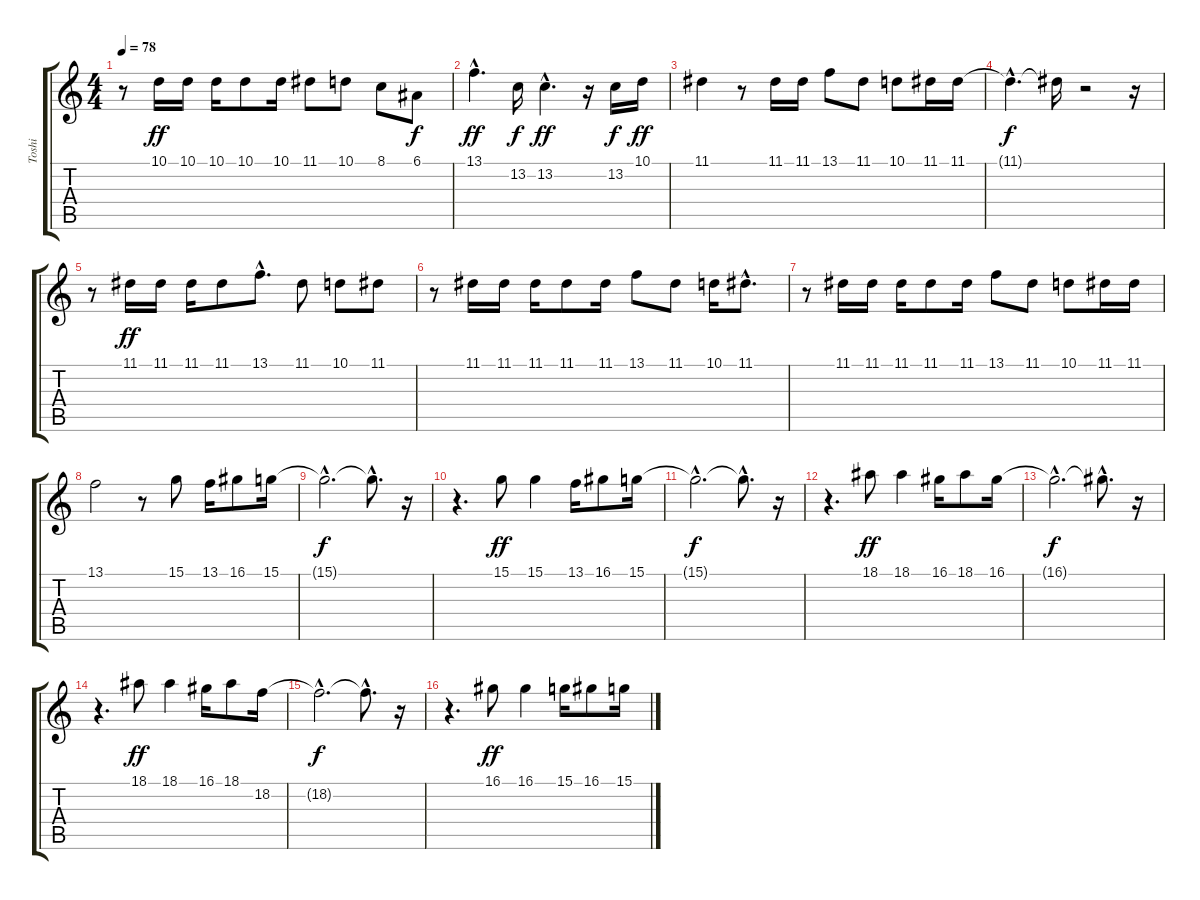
\track ("Toshi" "Toshi") {instrument tenorsax}
\staff {score tabs}
\tuning (E4 B3 G3 D3 A2 E2) {hide}
\ts (4 4)
\tempo 78
\clef g2
\ks c
r.8{dy f} 10.1.16{dy ff} 10.1.16 10.1.16 10.1.8 10.1.16 11.1.8 10.1.8 8.1.8 6.1.8{dy f} |
13.1{hac}.4{d dy ff} 13.2.16{dy f} 13.2{hac}.4{d dy ff} r.16 13.2.16{dy f} 10.1.16{dy ff} |
11.1.4 r.8 11.1.16 11.1.16 13.1.8 11.1.8 10.1.8 11.1.16 11.1.16 |
11.1{hac t}.4{d dy f} 11.1{t}.16 r.2 r.16 |
r.8 11.1.16{dy ff} 11.1.16 11.1.16 11.1.8 13.1{hac}.8{d} 11.1.8 10.1.8 11.1.8 |
r.8 11.1.16 11.1.16 11.1.16 11.1.8 11.1.16 13.1.8 11.1.8 10.1.16 11.1{hac}.8{d} |
r.8 11.1.16 11.1.16 11.1.16 11.1.8 11.1.16 13.1.8 11.1.8 10.1.8 11.1.16 11.1.16 |
13.1.2 r.8 15.1.8 13.1.16 16.1.8 15.1.16 |
15.1{hac t}.2{d dy f} 15.1{hac t}.8{d} r.16 |
r.4{d} 15.1.8{dy ff} 15.1.4 13.1.16 16.1.8 15.1.16 |
15.1{hac t}.2{d dy f} 15.1{hac t}.8{d} r.16 |
r.4{d} 18.1.8{dy ff} 18.1.4 16.1.16 18.1.8 16.1.16 |
16.1{hac t}.2{d dy f} 16.1{hac t}.8{d} r.16 |
r.4{d} 18.1.8{dy ff} 18.1.4 16.1.16 18.1.8 18.2.16 |
18.2{hac t}.2{d dy f} 18.2{hac t}.8{d} r.16 |
r.4{d} 16.1.8{dy ff} 16.1.4 15.1.16 16.1.8 15.1.16
